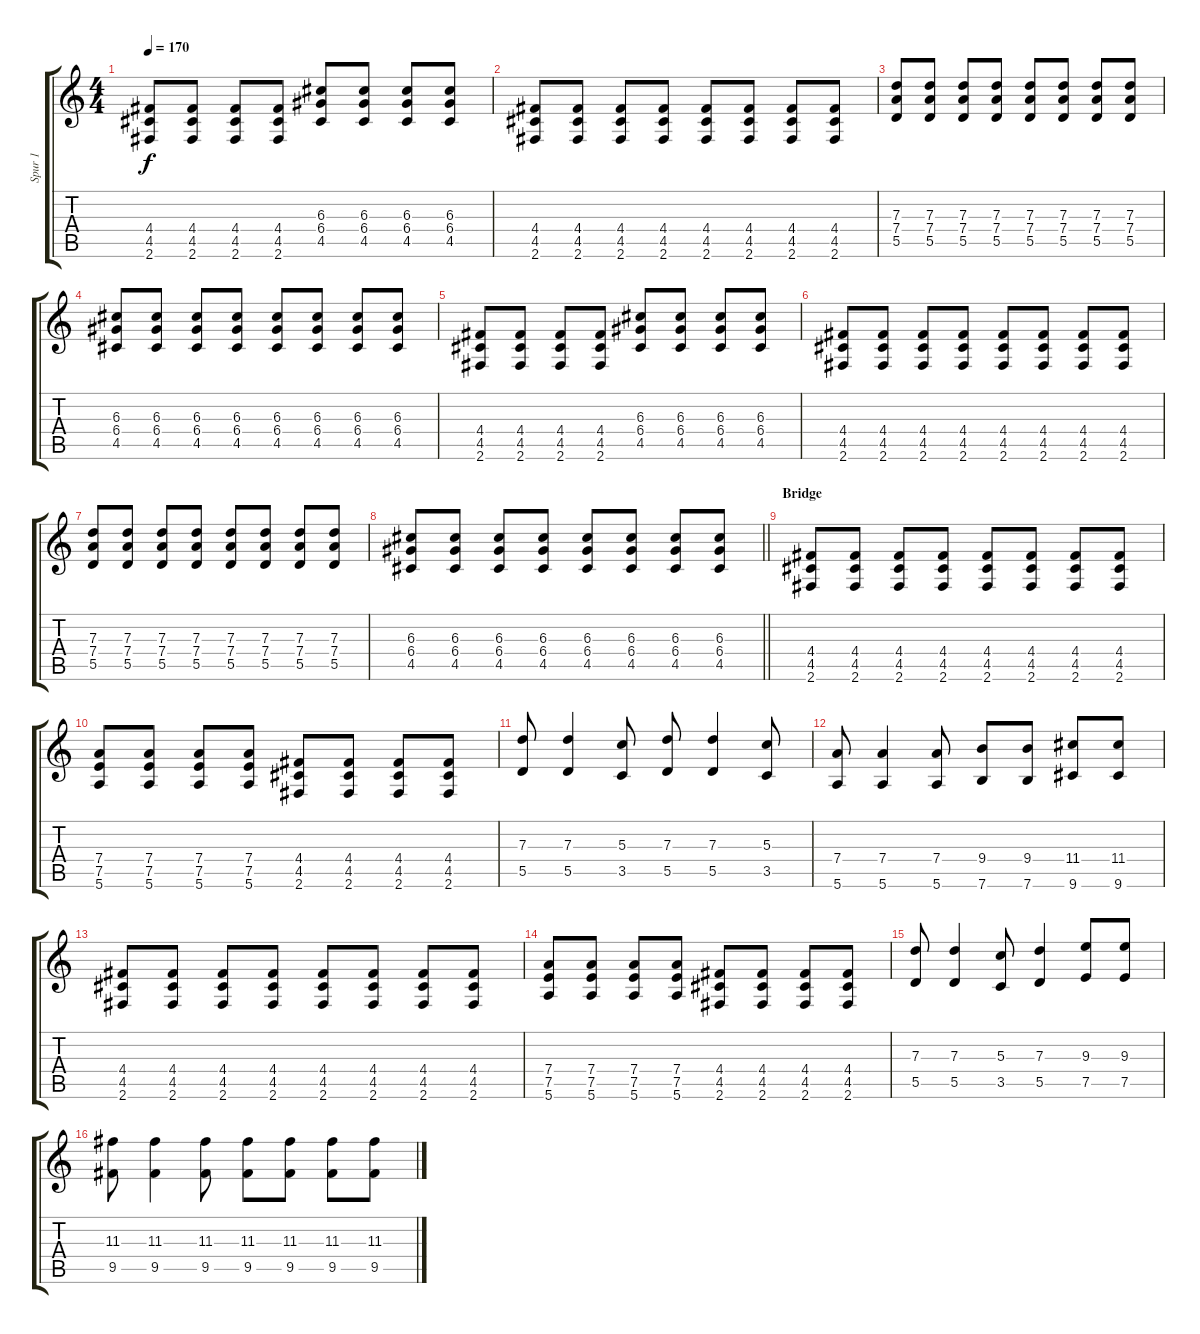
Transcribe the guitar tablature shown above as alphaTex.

\track ("Spur 1" "Spur 1") {instrument distortionguitar}
\staff {score tabs}
\tuning (E4 B3 G3 D3 A2 E2) {hide}
\ts (4 4)
\tempo 170
\clef g2
\ks c
(4.4 4.5 2.6).8{dy f} (4.4 4.5 2.6).8 (4.4 4.5 2.6).8 (4.4 4.5 2.6).8 (6.3 6.4 4.5).8 (6.3 6.4 4.5).8 (6.3 6.4 4.5).8 (6.3 6.4 4.5).8 |
(4.4 4.5 2.6).8 (4.4 4.5 2.6).8 (4.4 4.5 2.6).8 (4.4 4.5 2.6).8 (4.4 4.5 2.6).8 (4.4 4.5 2.6).8 (4.4 4.5 2.6).8 (4.4 4.5 2.6).8 |
(7.3 7.4 5.5).8 (7.3 7.4 5.5).8 (7.3 7.4 5.5).8 (7.3 7.4 5.5).8 (7.3 7.4 5.5).8 (7.3 7.4 5.5).8 (7.3 7.4 5.5).8 (7.3 7.4 5.5).8 |
(6.3 6.4 4.5).8 (6.3 6.4 4.5).8 (6.3 6.4 4.5).8 (6.3 6.4 4.5).8 (6.3 6.4 4.5).8 (6.3 6.4 4.5).8 (6.3 6.4 4.5).8 (6.3 6.4 4.5).8 |
(4.4 4.5 2.6).8 (4.4 4.5 2.6).8 (4.4 4.5 2.6).8 (4.4 4.5 2.6).8 (6.3 6.4 4.5).8 (6.3 6.4 4.5).8 (6.3 6.4 4.5).8 (6.3 6.4 4.5).8 |
(4.4 4.5 2.6).8 (4.4 4.5 2.6).8 (4.4 4.5 2.6).8 (4.4 4.5 2.6).8 (4.4 4.5 2.6).8 (4.4 4.5 2.6).8 (4.4 4.5 2.6).8 (4.4 4.5 2.6).8 |
(7.3 7.4 5.5).8 (7.3 7.4 5.5).8 (7.3 7.4 5.5).8 (7.3 7.4 5.5).8 (7.3 7.4 5.5).8 (7.3 7.4 5.5).8 (7.3 7.4 5.5).8 (7.3 7.4 5.5).8 |
\barLineRight lightlight
(6.3 6.4 4.5).8 (6.3 6.4 4.5).8 (6.3 6.4 4.5).8 (6.3 6.4 4.5).8 (6.3 6.4 4.5).8 (6.3 6.4 4.5).8 (6.3 6.4 4.5).8 (6.3 6.4 4.5).8 |
\section ("" "Bridge")
(4.4 4.5 2.6).8 (4.4 4.5 2.6).8 (4.4 4.5 2.6).8 (4.4 4.5 2.6).8 (4.4 4.5 2.6).8 (4.4 4.5 2.6).8 (4.4 4.5 2.6).8 (4.4 4.5 2.6).8 |
(7.4 7.5 5.6).8 (7.4 7.5 5.6).8 (7.4 7.5 5.6).8 (7.4 7.5 5.6).8 (4.4 4.5 2.6).8 (4.4 4.5 2.6).8 (4.4 4.5 2.6).8 (4.4 4.5 2.6).8 |
(7.3 5.5).8 (7.3 5.5).4 (5.3 3.5).8 (7.3 5.5).8 (7.3 5.5).4 (5.3 3.5).8 |
(7.4 5.6).8 (7.4 5.6).4 (7.4 5.6).8 (9.4 7.6).8 (9.4 7.6).8 (11.4 9.6).8 (11.4 9.6).8 |
(4.4 4.5 2.6).8 (4.4 4.5 2.6).8 (4.4 4.5 2.6).8 (4.4 4.5 2.6).8 (4.4 4.5 2.6).8 (4.4 4.5 2.6).8 (4.4 4.5 2.6).8 (4.4 4.5 2.6).8 |
(7.4 7.5 5.6).8 (7.4 7.5 5.6).8 (7.4 7.5 5.6).8 (7.4 7.5 5.6).8 (4.4 4.5 2.6).8 (4.4 4.5 2.6).8 (4.4 4.5 2.6).8 (4.4 4.5 2.6).8 |
(7.3 5.5).8 (7.3 5.5).4 (5.3 3.5).8 (7.3 5.5).4 (9.3 7.5).8 (9.3 7.5).8 |
(11.3 9.5).8 (11.3 9.5).4 (11.3 9.5).8 (11.3 9.5).8 (11.3 9.5).8 (11.3 9.5).8 (11.3 9.5).8
